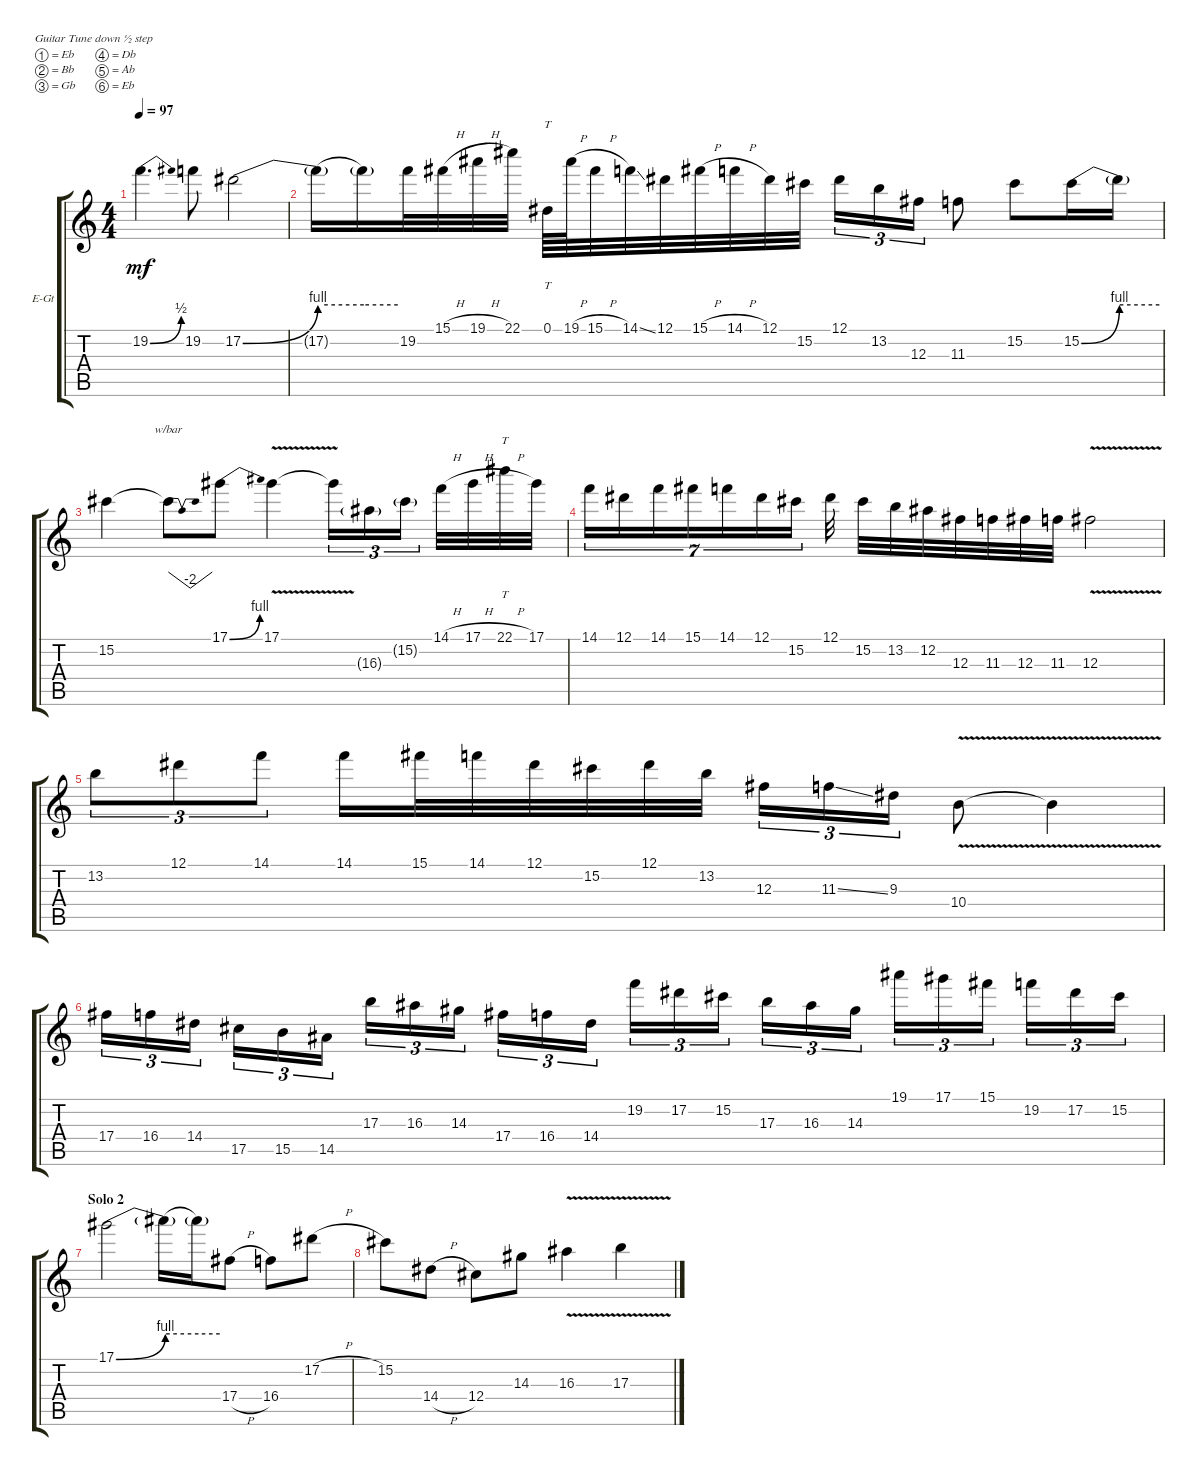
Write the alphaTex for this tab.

\bracketExtendMode groupsimilarinstruments
\firstSystemTrackNameOrientation horizontal
\otherSystemsTrackNameOrientation horizontal
\track ("Paul Gilbert" "E-Gt") {instrument distortionguitar}
\staff {score tabs}
\tuning (Eb4 Bb3 Gb3 Db3 Ab2 Eb2)
\ts (4 4)
\tempo 97
\clef g2
\ks c
19.2{be (bend 0 0 60 2)}.4{d dy mf} 19.2.8 17.2{be (bend 0 0 60 4)}.2 |
17.2{be (hold 0 4 60 4) t}.16 17.2{be (hold 0 4 60 4) t}.16 19.2.32 15.1{h}.32 19.1{h}.32 22.1.32 0.1.64{tt} 19.1{h}.64 15.1{h}.32 14.1{ss}.32 12.1.32 15.1{h}.32 14.1{h}.32 12.1.32 15.2.32 12.1.16{tu (3 2)} 13.2.16{tu (3 2)} 12.3.16{tu (3 2)} 11.3.8 15.2.8 15.2{be (bend 0 0 60 4)}.16 15.2{be (hold 0 4 60 4) t}.16 |
15.2.4 15.2{t}.8{tbe (dip default 0 0 30 -8 60 0)} 17.1{be (bend 0 0 60 4)}.8 17.1{v}.4 17.1{v t}.16{tu (3 2)} 16.3{g}.16{tu (3 2)} 15.2{g}.16{tu (3 2)} 14.1{h}.32 17.1{h}.32 22.1{h}.32{tt} 17.1.32 |
14.1.16{tu (7 4)} 12.1.16{tu (7 4)} 14.1.16{tu (7 4)} 15.1.16{tu (7 4)} 14.1.16{tu (7 4)} 12.1.16{tu (7 4)} 15.2.16{tu (7 4)} 12.1.32 15.2.32 13.2.32 12.2.32 12.3.32 11.3.32 12.3.32 11.3.32 12.3{v}.2 |
13.2.8{tu (3 2)} 12.1.8{tu (3 2)} 14.1.8{tu (3 2)} 14.1.16 15.1.32 14.1.32 12.1.32 15.2.32 12.1.32 13.2.32 12.3.16{tu (3 2)} 11.3{ss}.16{tu (3 2)} 9.3.16{tu (3 2)} 10.4{v}.8 10.4{v t}.4 |
17.4.16{tu (3 2)} 16.4.16{tu (3 2)} 14.4.16{tu (3 2)} 17.5.16{tu (3 2)} 15.5.16{tu (3 2)} 14.5.16{tu (3 2)} 17.3.16{tu (3 2)} 16.3.16{tu (3 2)} 14.3.16{tu (3 2)} 17.4.16{tu (3 2)} 16.4.16{tu (3 2)} 14.4.16{tu (3 2)} 19.2.16{tu (3 2)} 17.2.16{tu (3 2)} 15.2.16{tu (3 2)} 17.3.16{tu (3 2)} 16.3.16{tu (3 2)} 14.3.16{tu (3 2)} 19.1.16{tu (3 2)} 17.1.16{tu (3 2)} 15.1.16{tu (3 2)} 19.2.16{tu (3 2)} 17.2.16{tu (3 2)} 15.2.16{tu (3 2)} |
\section ("" "Solo 2")
17.1{be (bend 0 0 60 4)}.2 17.1{be (hold 0 4 60 4) t}.16 17.1{be (hold 0 4 60 4) t}.16 17.4{h}.8 16.4.8 17.2{h}.8 |
15.2.8 14.4{h}.8 12.4.8 14.3.8 16.3{v}.4 17.3{v}.4
